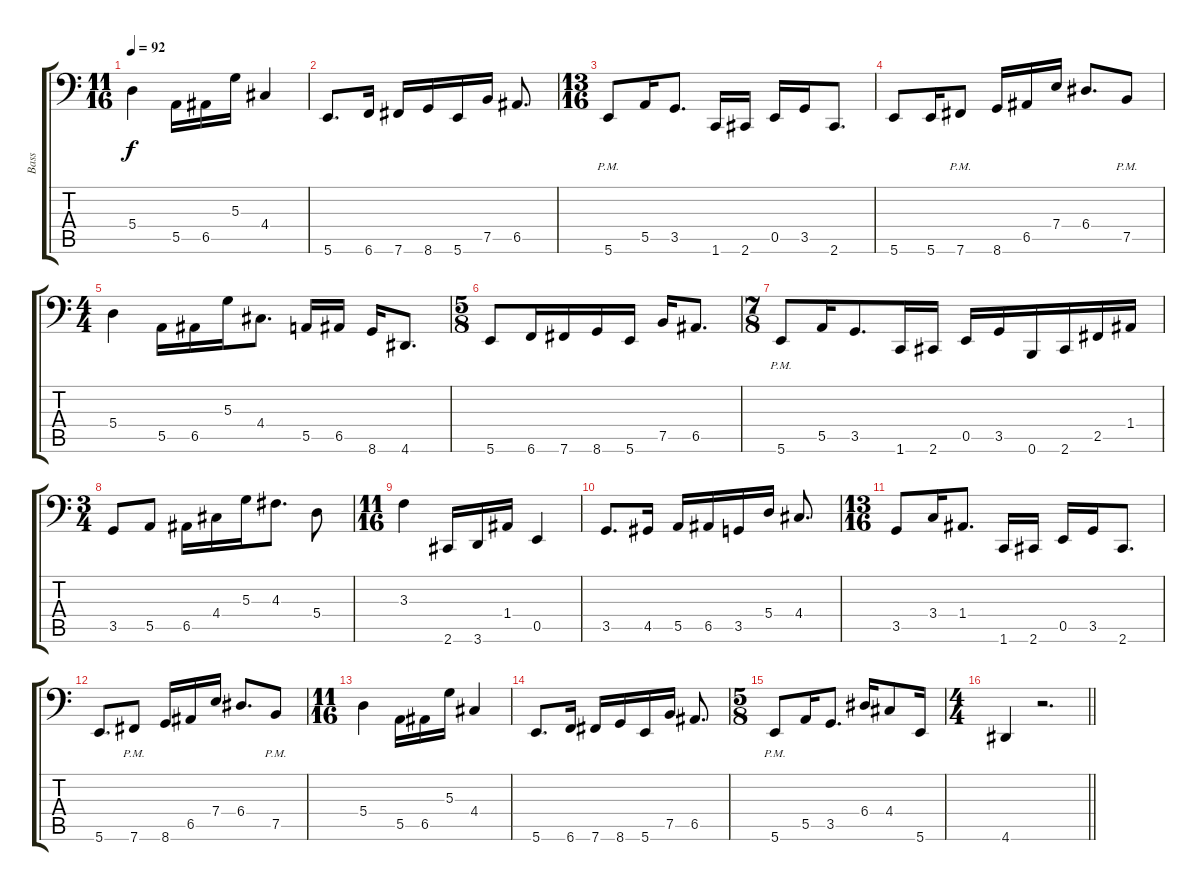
\track ("Bass" "Bass") {instrument electricbassfinger}
\staff {score tabs}
\tuning (C3 G2 D2 A1 E1 B0) {hide}
\ts (11 16)
\tempo 92
\clef f4
\ks c
5.4.4{dy f} 5.5.16 6.5.16 5.3.16 4.4.4 |
5.6.8{d} 6.6.16 7.6.16 8.6.16 5.6.16 7.5.16 6.5.8{d} |
\ts (13 16)
5.6{pm}.8 5.5.16 3.5.8{d} 1.6.16 2.6.16 0.5.16 3.5.16 2.6.8{d} |
5.6.8 5.6.16 7.6{pm}.8 8.6.16 6.5.16 7.4.16 6.4.8{d} 7.5{pm}.8 |
\ts (4 4)
5.4.4 5.5.16 6.5.16 5.3.16 4.4.8{d} 5.5.16 6.5.16 8.6.16 4.6.8{d} |
\ts (5 8)
5.6.8 6.6.16 7.6.16 8.6.16 5.6.16 7.5.16 6.5.8{d} |
\ts (7 8)
5.6{pm}.8 5.5.16 3.5.8{d} 1.6.16 2.6.16 0.5.16 3.5.16 0.6.16 2.6.16 2.5.16 1.4.16 |
\ts (3 4)
3.5.8 5.5.8 6.5.16 4.4.16 5.3.16 4.3.8{d} 5.4.8 |
\ts (11 16)
3.3.4 2.6.16 3.6.16 1.4.16 0.5.4 |
3.5.8{d} 4.5.16 5.5.16 6.5.16 3.5.16 5.4.16 4.4.8{d} |
\ts (13 16)
3.5.8 3.4.16 1.4.8{d} 1.6.16 2.6.16 0.5.16 3.5.16 2.6.8{d} |
5.6.8{d} 7.6{pm}.8 8.6.16 6.5.16 7.4.16 6.4.8{d} 7.5{pm}.8 |
\ts (11 16)
5.4.4 5.5.16 6.5.16 5.3.16 4.4.4 |
5.6.8{d} 6.6.16 7.6.16 8.6.16 5.6.16 7.5.16 6.5.8{d} |
\ts (5 8)
5.6{pm}.8 5.5.16 3.5.8{d} 6.4.16 4.4.8 5.6.16 |
\ts (4 4)
\barLineRight lightlight
4.6.4 r.2{d}
